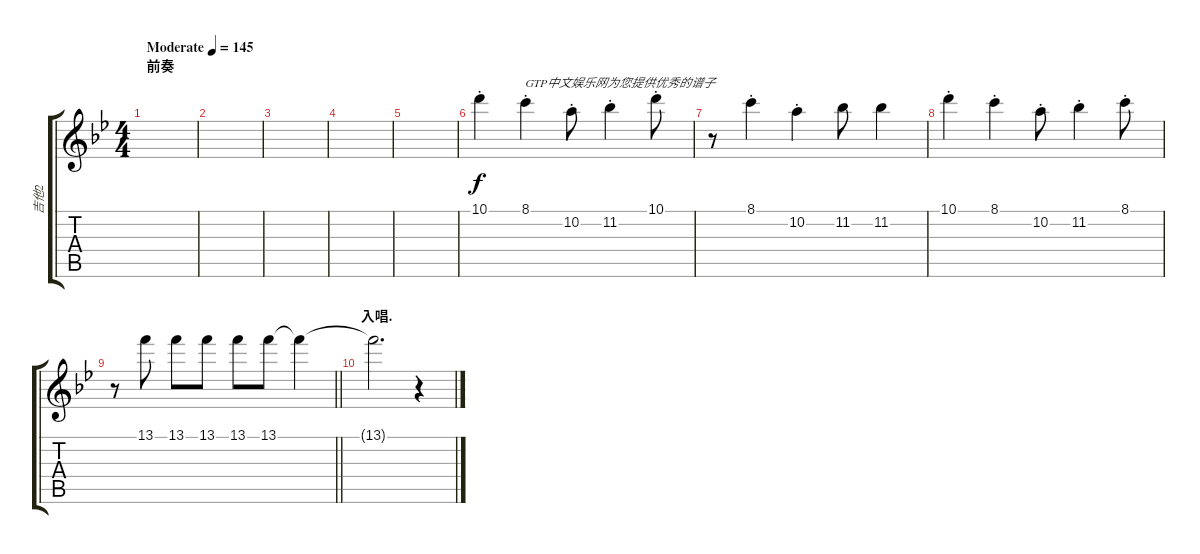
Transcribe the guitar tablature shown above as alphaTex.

\track ("吉他2" "吉他2") {instrument overdrivenguitar}
\staff {score tabs}
\tuning (E4 B3 G3 D3 A2 E2) {hide}
\ts (4 4)
\section ("" "前奏")
\tempo (145 "Moderate")
\clef g2
\ks bb
|
|
|
|
|
10.1{st}.4 8.1{st}.4{txt "GTP中文娱乐网为您提供优秀的谱子"} 10.2{st}.8 11.2{st}.4 10.1{st}.8 |
r.8 8.1{st}.4 10.2{st}.4 11.2.8 11.2.4 |
10.1{st}.4 8.1{st}.4 10.2{st}.8 11.2{st}.4 8.1{st}.8 |
\barLineRight lightlight
r.8 13.1.8 13.1.8 13.1.8 13.1.8 13.1.8 13.1{t}.4 |
\section ("" "入唱.")
13.1{t}.2{d} r.4
